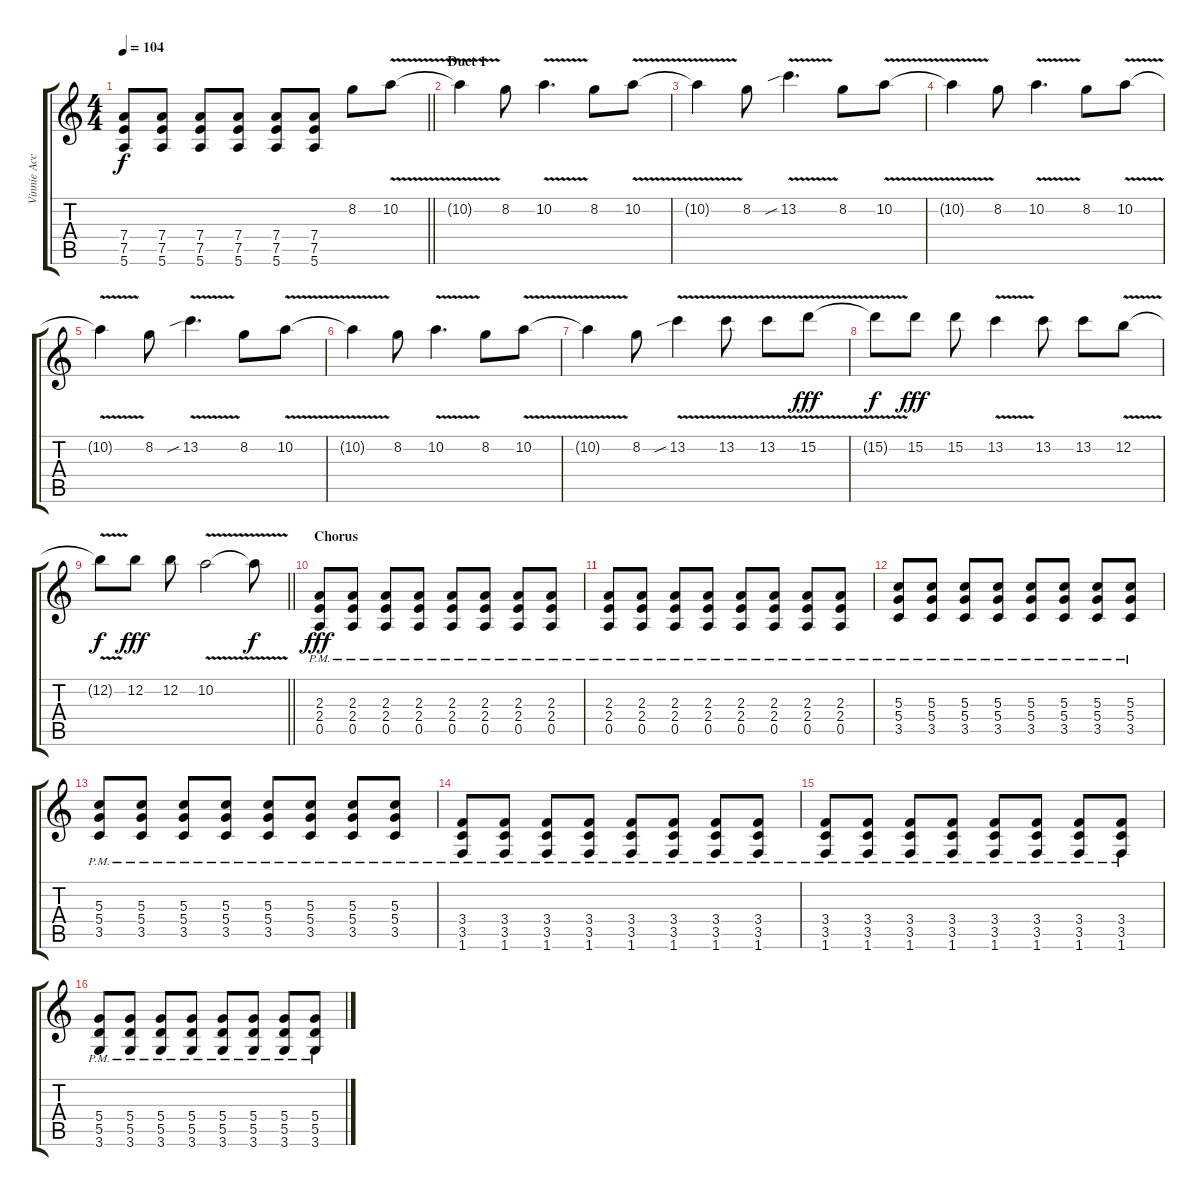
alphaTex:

\track ("Vinnie Accardi - Guitar" "Vinnie Acc") {instrument electricguitarjazz}
\staff {score tabs}
\tuning (E4 B3 G3 D3 A2 E2) {hide}
\ts (4 4)
\tempo 104
\clef g2
\barLineRight lightlight
\ks c
(7.4 7.5 5.6).8{dy f} (7.4 7.5 5.6).8 (7.4 7.5 5.6).8 (7.4 7.5 5.6).8 (7.4 7.5 5.6).8 (7.4 7.5 5.6).8 8.2.8 10.2{v}.8 |
\section ("" "Duet 1")
10.2{v t}.4 8.2.8 10.2{v}.4{d} 8.2.8 10.2{v}.8 |
10.2{t}.4 8.2.8 13.2{v sib}.4{d} 8.2.8 10.2{v}.8 |
10.2{v t}.4 8.2.8 10.2{v}.4{d} 8.2.8 10.2{v}.8 |
10.2{t}.4 8.2.8 13.2{v sib}.4{d} 8.2.8 10.2{v}.8 |
10.2{v t}.4 8.2.8 10.2{v}.4{d} 8.2.8 10.2{v}.8 |
10.2{t}.4 8.2.8 13.2{v sib}.4 13.2{v}.8 13.2{v}.8 15.2{v}.8{dy fff} |
15.2{t}.8{dy f} 15.2.8{dy fff} 15.2.8 13.2{v}.4 13.2.8 13.2.8 12.2{v}.8 |
\barLineRight lightlight
12.2{t}.8{dy f} 12.2.8{dy fff} 12.2.8 10.2{v}.2 10.2{t}.8{dy f} |
\section ("" "Chorus")
(2.3{pm} 2.4{pm} 0.5{pm}).8{dy fff instrument electricguitarjazz} (2.3{pm} 2.4{pm} 0.5{pm}).8 (2.3{pm} 2.4{pm} 0.5{pm}).8 (2.3{pm} 2.4{pm} 0.5{pm}).8 (2.3{pm} 2.4{pm} 0.5{pm}).8 (2.3{pm} 2.4{pm} 0.5{pm}).8 (2.3{pm} 2.4{pm} 0.5{pm}).8 (2.3{pm} 2.4{pm} 0.5{pm}).8 |
(2.3{pm} 2.4{pm} 0.5{pm}).8 (2.3{pm} 2.4{pm} 0.5{pm}).8 (2.3{pm} 2.4{pm} 0.5{pm}).8 (2.3{pm} 2.4{pm} 0.5{pm}).8 (2.3{pm} 2.4{pm} 0.5{pm}).8 (2.3{pm} 2.4{pm} 0.5{pm}).8 (2.3{pm} 2.4{pm} 0.5{pm}).8 (2.3{pm} 2.4{pm} 0.5{pm}).8 |
(5.3{pm} 5.4{pm} 3.5{pm}).8 (5.3{pm} 5.4{pm} 3.5{pm}).8 (5.3{pm} 5.4{pm} 3.5{pm}).8 (5.3{pm} 5.4{pm} 3.5{pm}).8 (5.3{pm} 5.4{pm} 3.5{pm}).8 (5.3{pm} 5.4{pm} 3.5{pm}).8 (5.3{pm} 5.4{pm} 3.5{pm}).8 (5.3{pm} 5.4{pm} 3.5{pm}).8 |
(5.3{pm} 5.4{pm} 3.5{pm}).8 (5.3{pm} 5.4{pm} 3.5{pm}).8 (5.3{pm} 5.4{pm} 3.5{pm}).8 (5.3{pm} 5.4{pm} 3.5{pm}).8 (5.3{pm} 5.4{pm} 3.5{pm}).8 (5.3{pm} 5.4{pm} 3.5{pm}).8 (5.3{pm} 5.4{pm} 3.5{pm}).8 (5.3{pm} 5.4{pm} 3.5{pm}).8 |
(3.4{pm} 3.5{pm} 1.6{pm}).8 (3.4{pm} 3.5{pm} 1.6{pm}).8 (3.4{pm} 3.5{pm} 1.6{pm}).8 (3.4{pm} 3.5{pm} 1.6{pm}).8 (3.4{pm} 3.5{pm} 1.6{pm}).8 (3.4{pm} 3.5{pm} 1.6{pm}).8 (3.4{pm} 3.5{pm} 1.6{pm}).8 (3.4{pm} 3.5{pm} 1.6{pm}).8 |
(3.4{pm} 3.5{pm} 1.6{pm}).8 (3.4{pm} 3.5{pm} 1.6{pm}).8 (3.4{pm} 3.5{pm} 1.6{pm}).8 (3.4{pm} 3.5{pm} 1.6{pm}).8 (3.4{pm} 3.5{pm} 1.6{pm}).8 (3.4{pm} 3.5{pm} 1.6{pm}).8 (3.4{pm} 3.5{pm} 1.6{pm}).8 (3.4{pm} 3.5{pm} 1.6{pm}).8 |
(5.4{pm} 5.5{pm} 3.6{pm}).8 (5.4{pm} 5.5{pm} 3.6{pm}).8 (5.4{pm} 5.5{pm} 3.6{pm}).8 (5.4{pm} 5.5{pm} 3.6{pm}).8 (5.4{pm} 5.5{pm} 3.6{pm}).8 (5.4{pm} 5.5{pm} 3.6{pm}).8 (5.4{pm} 5.5{pm} 3.6{pm}).8 (5.4{pm} 5.5{pm} 3.6{pm}).8
